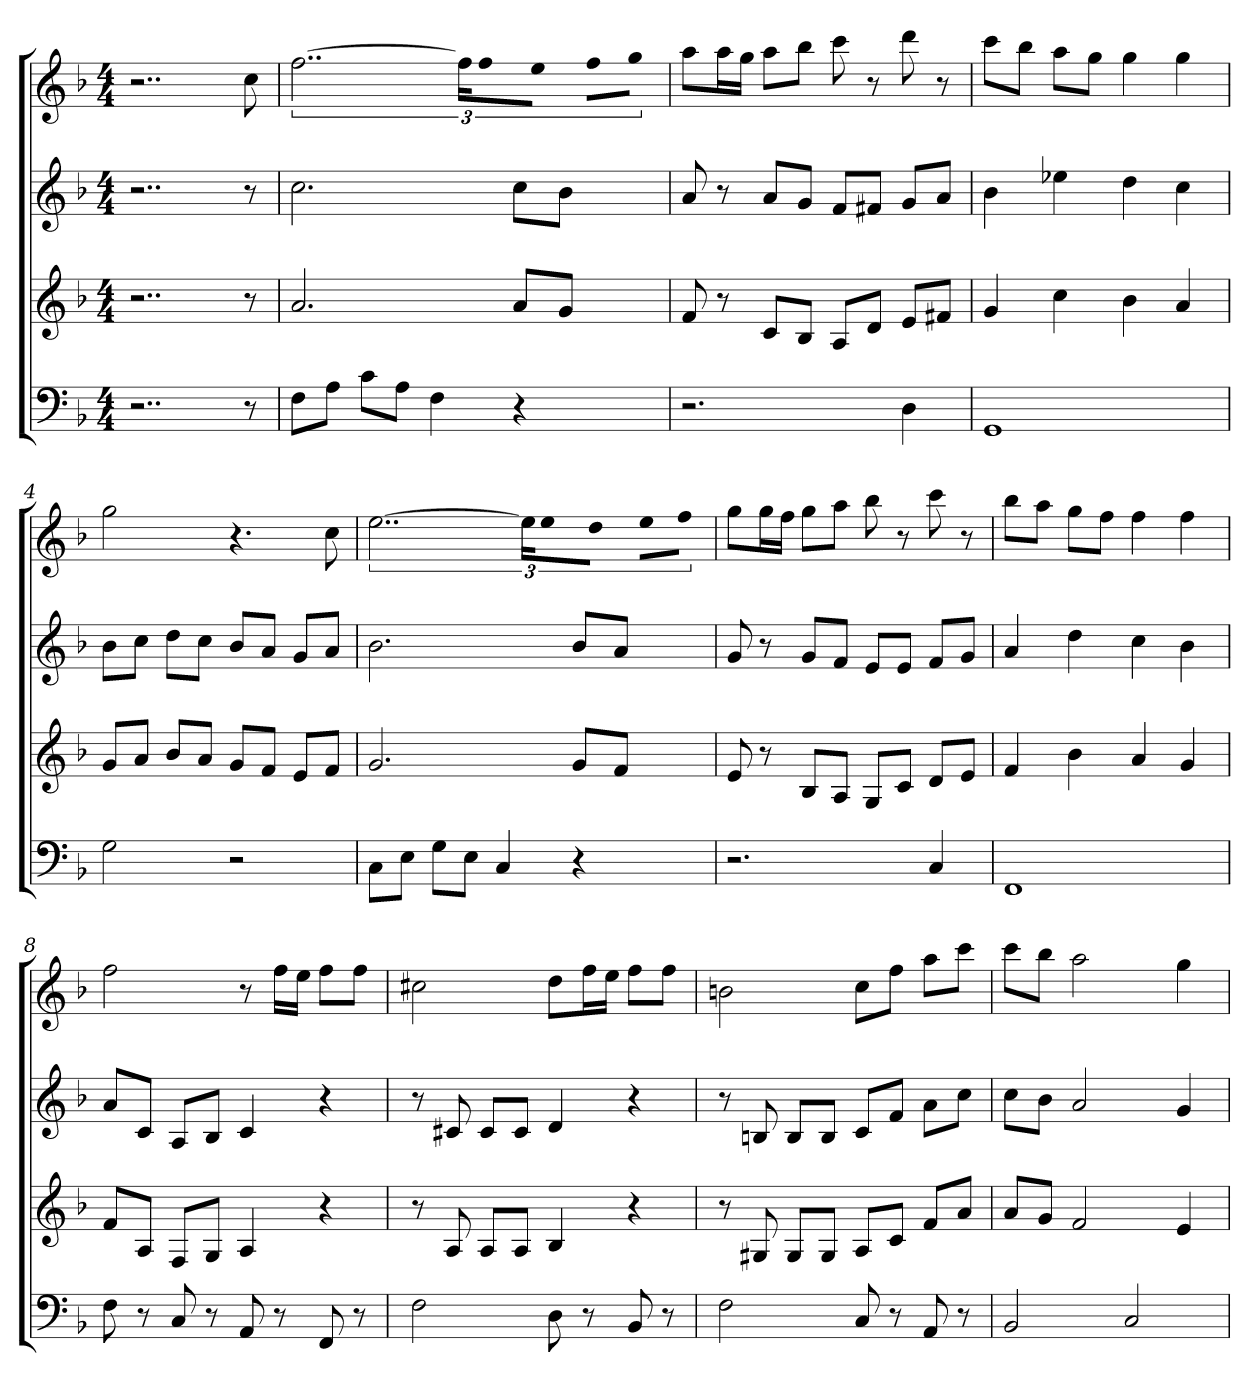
**kern	**kern	**kern	**kern
*part4	*part3	*part2	*part1
*staff4	*staff3	*staff2	*staff1
*k[b-]	*k[b-]	*k[b-]	*k[b-]
*F:	*F:	*F:	*F:
*M4/4	*M4/4	*M4/4	*M4/4
=	=	=	=
2..r	2..r	2..r	2..r
8r	8r	8r	8cc
=1	=1	=1	=1
8FL	2.a	2.cc	[3..ff
8AJ	.	.	.
8cL	.	.	.
8AJ	.	.	.
4F	.	.	.
.	.	.	24ffLL]
.	.	.	16ff
.	.	.	16eeJJ
4r	8aL	8ccL	8ffL
.	8gJ	8b-J	8ggJ
=2	=2	=2	=2
2.r	8f	8a	8aaL
.	8r	8r	16aaL
.	.	.	16ggJJ
.	8cL	8aL	8aaL
.	8B-J	8gJ	8bb-J
.	8AL	8fL	8ccc
.	8dJ	8f#XJ	8r
4D	8eL	8gL	8ddd
.	8f#XJ	8aJ	8r
=3	=3	=3	=3
1GG	4g	4b-	8cccL
.	.	.	8bb-J
.	4cc	4ee-X	8aaL
.	.	.	8ggJ
.	4b-	4dd	4gg
.	4a	4cc	4gg
=4	=4	=4	=4
2G	8gL	8b-L	2gg
.	8aJ	8ccJ	.
.	8b-L	8ddL	.
.	8aJ	8ccJ	.
2r	8gL	8b-L	4.r
.	8fJ	8aJ	.
.	8eL	8gL	.
.	8fJ	8aJ	8cc
=5	=5	=5	=5
8CL	2.g	2.b-	[3..ee
8EJ	.	.	.
8GL	.	.	.
8EJ	.	.	.
4C	.	.	.
.	.	.	24eeLL]
.	.	.	16ee
.	.	.	16ddJJ
4r	8gL	8b-L	8eeL
.	8fJ	8aJ	8ffJ
=6	=6	=6	=6
2.r	8e	8g	8ggL
.	8r	8r	16ggL
.	.	.	16ffJJ
.	8B-L	8gL	8ggL
.	8AJ	8fJ	8aaJ
.	8GL	8eL	8bb-
.	8cJ	8eJ	8r
4C	8dL	8fL	8ccc
.	8eJ	8gJ	8r
=7	=7	=7	=7
1FF	4f	4a	8bb-L
.	.	.	8aaJ
.	4b-	4dd	8ggL
.	.	.	8ffJ
.	4a	4cc	4ff
.	4g	4b-	4ff
=8	=8	=8	=8
8F	8fL	8aL	2ff
8r	8AJ	8cJ	.
8C	8FL	8AL	.
8r	8GJ	8B-J	.
8AA	4A	4c	8r
8r	.	.	16ffLL
.	.	.	16eeJJ
8FF	4r	4r	8ffL
8r	.	.	8ffJ
=9	=9	=9	=9
2F	8r	8r	2cc#X
.	8A	8c#X	.
.	8AL	8c#L	.
.	8AJ	8c#J	.
8D	4B-	4d	8ddL
8r	.	.	16ffL
.	.	.	16eeJJ
8BB-	4r	4r	8ffL
8r	.	.	8ffJ
=10	=10	=10	=10
2F	8r	8r	2bn
.	8G#X	8Bn	.
.	8G#L	8BL	.
.	8G#J	8BJ	.
8C	8AL	8cL	8ccL
8r	8cJ	8fJ	8ffJ
8AA	8fL	8aL	8aaL
8r	8aJ	8ccJ	8cccJ
=11	=11	=11	=11
2BB-	8aL	8ccL	8cccL
.	8gJ	8b-J	8bb-J
.	2f	2a	2aa
2C	.	.	.
.	4e	4g	4gg
=	=	=	=
*-	*-	*-	*-
